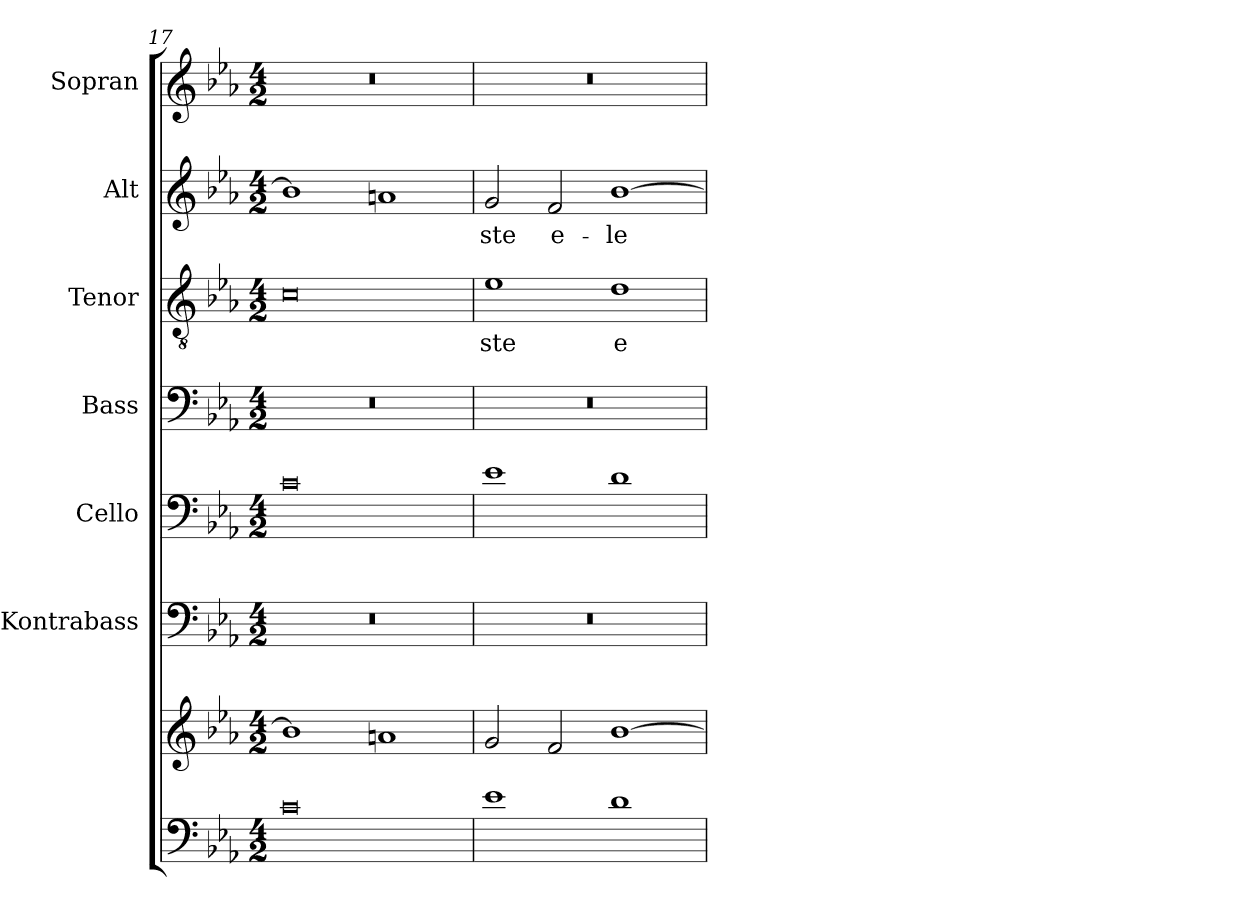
**kern	**kern	**kern	**kern	**kern	**kern	**text	**kern	**text	**kern
*part7	*part7	*part6	*part5	*part4	*part3	*part3	*part2	*part2	*part1
*staff8	*staff7	*staff6	*staff5	*staff4	*staff3	*staff3	*staff2	*staff2	*staff1
*	*	*I"Kontrabass	*I"Cello	*I"Bass	*I"Tenor	*	*I"Alt	*	*I"Sopran
*	*	*I'Kb.	*	*I'B.	*I'T.	*	*I'A.	*	*I'S.
*clefF4	*clefG2	*clefF4	*clefF4	*clefF4	*clefGv2	*	*clefG2	*	*clefG2
*	*	*ITrd7c12	*	*	*	*	*	*	*
*k[b-e-a-]	*k[b-e-a-]	*k[b-e-a-]	*k[b-e-a-]	*k[b-e-a-]	*k[b-e-a-]	*	*k[b-e-a-]	*	*k[b-e-a-]
*E-:	*E-:	*E-:	*E-:	*E-:	*E-:	*	*E-:	*	*E-:
*M4/2	*M4/2	*M4/2	*M4/2	*M4/2	*M4/2	*	*M4/2	*	*M4/2
=17	=17	=17	=17	=17	=17	=17	=17	=17	=17
0c	1b-]	0r	0c	0r	0c	.	1b-]	.	0r
.	1an	.	.	.	.	.	1an	.	.
=18	=18	=18	=18	=18	=18	=18	=18	=18	=18
!	!	!	!	!	!	!LO:LY:b	!	!LO:LY:b	!
1e-	2g/	0r	1e-	0r	1e-	-ste	2g/	-ste	0r
!	!	!	!	!	!	!	!	!LO:LY:b	!
.	2f/	.	.	.	.	.	2f/	e-	.
!	!	!	!	!	!	!LO:LY:b	!	!LO:LY:b	!
1d	[1b-	.	1d	.	1d	e-	[1b-	-le-	.
=	=	=	=	=	=	=	=	=	=
*-	*-	*-	*-	*-	*-	*-	*-	*-	*-
